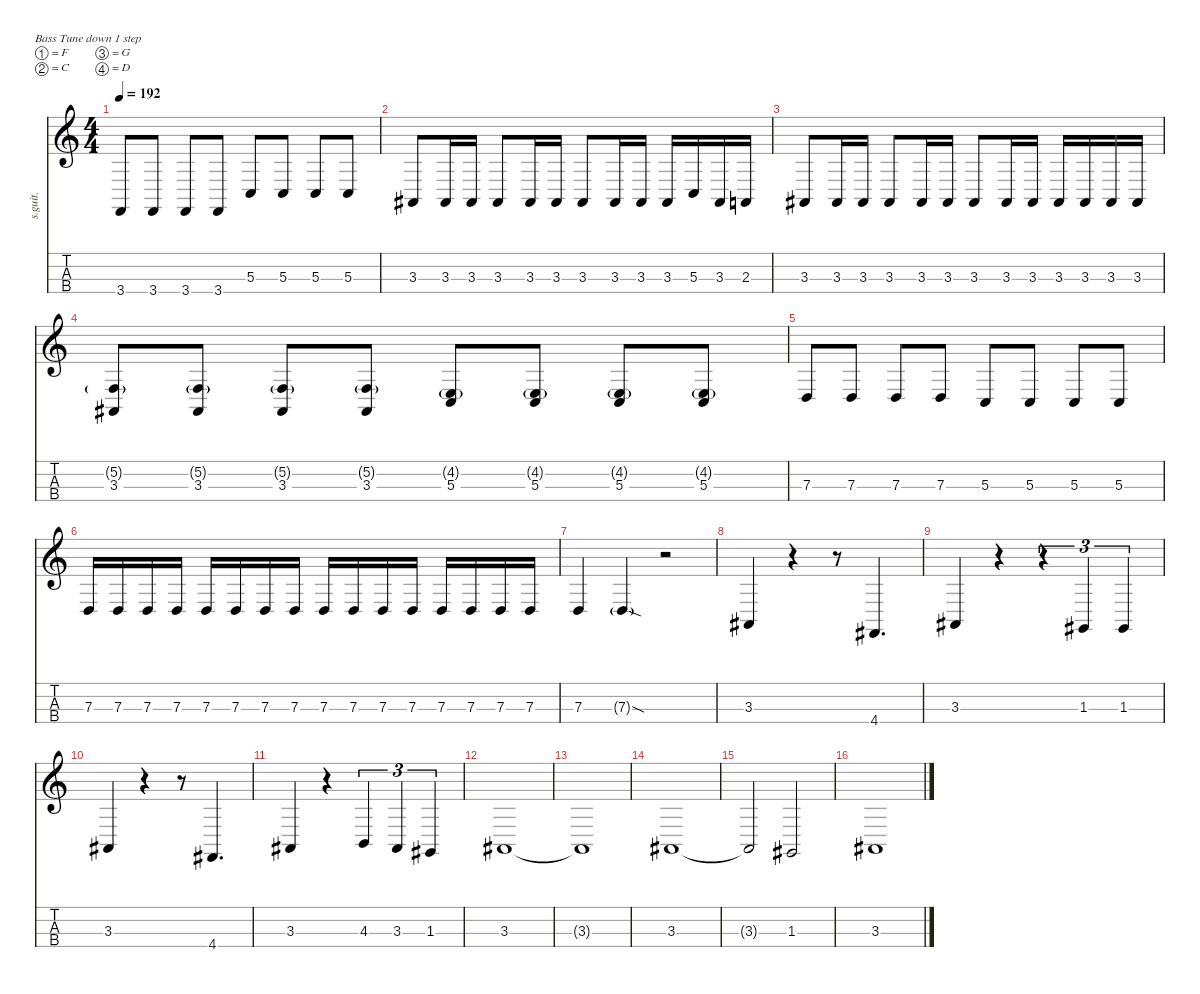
\defaultSystemsLayout 4
\hideDynamics
\bracketExtendMode nobrackets
\track ("Henkka Blacksmith" "s.guit.") {instrument electricbasspick}
\staff {score tabs}
\tuning (F2 C2 G1 D1)
\ts (4 4)
\tempo 192
\clef g2
\ks c
3.4.8{lyrics (0 "") lyrics (1 "") lyrics (2 "") lyrics (3 "") lyrics (4 "") dy f} 3.4.8{lyrics (0 "") lyrics (1 "") lyrics (2 "") lyrics (3 "") lyrics (4 "")} 3.4.8{lyrics (0 "") lyrics (1 "") lyrics (2 "") lyrics (3 "") lyrics (4 "")} 3.4.8{lyrics (0 "") lyrics (1 "") lyrics (2 "") lyrics (3 "") lyrics (4 "")} 5.3.8{lyrics (0 "") lyrics (1 "") lyrics (2 "") lyrics (3 "") lyrics (4 "")} 5.3.8{lyrics (0 "") lyrics (1 "") lyrics (2 "") lyrics (3 "") lyrics (4 "")} 5.3.8{lyrics (0 "") lyrics (1 "") lyrics (2 "") lyrics (3 "") lyrics (4 "")} 5.3.8{lyrics (0 "") lyrics (1 "") lyrics (2 "") lyrics (3 "") lyrics (4 "")} |
3.3{acc #}.8{lyrics (0 "") lyrics (1 "") lyrics (2 "") lyrics (3 "") lyrics (4 "")} 3.3{acc #}.16{lyrics (0 "") lyrics (1 "") lyrics (2 "") lyrics (3 "") lyrics (4 "")} 3.3{acc #}.16{lyrics (0 "") lyrics (1 "") lyrics (2 "") lyrics (3 "") lyrics (4 "")} 3.3{acc #}.8{lyrics (0 "") lyrics (1 "") lyrics (2 "") lyrics (3 "") lyrics (4 "")} 3.3{acc #}.16{lyrics (0 "") lyrics (1 "") lyrics (2 "") lyrics (3 "") lyrics (4 "")} 3.3{acc #}.16{lyrics (0 "") lyrics (1 "") lyrics (2 "") lyrics (3 "") lyrics (4 "")} 3.3{acc #}.8{lyrics (0 "") lyrics (1 "") lyrics (2 "") lyrics (3 "") lyrics (4 "")} 3.3{acc #}.16{lyrics (0 "") lyrics (1 "") lyrics (2 "") lyrics (3 "") lyrics (4 "")} 3.3{acc #}.16{lyrics (0 "") lyrics (1 "") lyrics (2 "") lyrics (3 "") lyrics (4 "")} 3.3{acc #}.16{lyrics (0 "") lyrics (1 "") lyrics (2 "") lyrics (3 "") lyrics (4 "")} 5.3.16{lyrics (0 "") lyrics (1 "") lyrics (2 "") lyrics (3 "") lyrics (4 "")} 3.3{acc #}.16{lyrics (0 "") lyrics (1 "") lyrics (2 "") lyrics (3 "") lyrics (4 "")} 2.3.16{lyrics (0 "") lyrics (1 "") lyrics (2 "") lyrics (3 "") lyrics (4 "")} |
3.3{acc #}.8{lyrics (0 "") lyrics (1 "") lyrics (2 "") lyrics (3 "") lyrics (4 "")} 3.3{acc #}.16{lyrics (0 "") lyrics (1 "") lyrics (2 "") lyrics (3 "") lyrics (4 "")} 3.3{acc #}.16{lyrics (0 "") lyrics (1 "") lyrics (2 "") lyrics (3 "") lyrics (4 "")} 3.3{acc #}.8{lyrics (0 "") lyrics (1 "") lyrics (2 "") lyrics (3 "") lyrics (4 "")} 3.3{acc #}.16{lyrics (0 "") lyrics (1 "") lyrics (2 "") lyrics (3 "") lyrics (4 "")} 3.3{acc #}.16{lyrics (0 "") lyrics (1 "") lyrics (2 "") lyrics (3 "") lyrics (4 "")} 3.3{acc #}.8{lyrics (0 "") lyrics (1 "") lyrics (2 "") lyrics (3 "") lyrics (4 "")} 3.3{acc #}.16{lyrics (0 "") lyrics (1 "") lyrics (2 "") lyrics (3 "") lyrics (4 "")} 3.3{acc #}.16{lyrics (0 "") lyrics (1 "") lyrics (2 "") lyrics (3 "") lyrics (4 "")} 3.3{acc #}.16{lyrics (0 "") lyrics (1 "") lyrics (2 "") lyrics (3 "") lyrics (4 "")} 3.3{acc #}.16{lyrics (0 "") lyrics (1 "") lyrics (2 "") lyrics (3 "") lyrics (4 "")} 3.3{acc #}.16{lyrics (0 "") lyrics (1 "") lyrics (2 "") lyrics (3 "") lyrics (4 "")} 3.3{acc #}.16{lyrics (0 "") lyrics (1 "") lyrics (2 "") lyrics (3 "") lyrics (4 "")} |
(5.2{g} 3.3{acc #}).8{lyrics (0 "") lyrics (1 "") lyrics (2 "") lyrics (3 "") lyrics (4 "")} (5.2{g} 3.3{acc #}).8{lyrics (0 "") lyrics (1 "") lyrics (2 "") lyrics (3 "") lyrics (4 "")} (5.2{g} 3.3{acc #}).8{lyrics (0 "") lyrics (1 "") lyrics (2 "") lyrics (3 "") lyrics (4 "")} (5.2{g} 3.3{acc #}).8{lyrics (0 "") lyrics (1 "") lyrics (2 "") lyrics (3 "") lyrics (4 "")} (4.2{g} 5.3).8{lyrics (0 "") lyrics (1 "") lyrics (2 "") lyrics (3 "") lyrics (4 "")} (4.2{g} 5.3).8{lyrics (0 "") lyrics (1 "") lyrics (2 "") lyrics (3 "") lyrics (4 "")} (4.2{g} 5.3).8{lyrics (0 "") lyrics (1 "") lyrics (2 "") lyrics (3 "") lyrics (4 "")} (4.2{g} 5.3).8{lyrics (0 "") lyrics (1 "") lyrics (2 "") lyrics (3 "") lyrics (4 "")} |
7.3.8{lyrics (0 "") lyrics (1 "") lyrics (2 "") lyrics (3 "") lyrics (4 "")} 7.3.8{lyrics (0 "") lyrics (1 "") lyrics (2 "") lyrics (3 "") lyrics (4 "")} 7.3.8{lyrics (0 "") lyrics (1 "") lyrics (2 "") lyrics (3 "") lyrics (4 "")} 7.3.8{lyrics (0 "") lyrics (1 "") lyrics (2 "") lyrics (3 "") lyrics (4 "")} 5.3.8{lyrics (0 "") lyrics (1 "") lyrics (2 "") lyrics (3 "") lyrics (4 "")} 5.3.8{lyrics (0 "") lyrics (1 "") lyrics (2 "") lyrics (3 "") lyrics (4 "")} 5.3.8{lyrics (0 "") lyrics (1 "") lyrics (2 "") lyrics (3 "") lyrics (4 "")} 5.3.8{lyrics (0 "") lyrics (1 "") lyrics (2 "") lyrics (3 "") lyrics (4 "")} |
7.3.16{lyrics (0 "") lyrics (1 "") lyrics (2 "") lyrics (3 "") lyrics (4 "")} 7.3.16{lyrics (0 "") lyrics (1 "") lyrics (2 "") lyrics (3 "") lyrics (4 "")} 7.3.16{lyrics (0 "") lyrics (1 "") lyrics (2 "") lyrics (3 "") lyrics (4 "")} 7.3.16{lyrics (0 "") lyrics (1 "") lyrics (2 "") lyrics (3 "") lyrics (4 "")} 7.3.16{lyrics (0 "") lyrics (1 "") lyrics (2 "") lyrics (3 "") lyrics (4 "")} 7.3.16{lyrics (0 "") lyrics (1 "") lyrics (2 "") lyrics (3 "") lyrics (4 "")} 7.3.16{lyrics (0 "") lyrics (1 "") lyrics (2 "") lyrics (3 "") lyrics (4 "")} 7.3.16{lyrics (0 "") lyrics (1 "") lyrics (2 "") lyrics (3 "") lyrics (4 "")} 7.3.16{lyrics (0 "") lyrics (1 "") lyrics (2 "") lyrics (3 "") lyrics (4 "")} 7.3.16{lyrics (0 "") lyrics (1 "") lyrics (2 "") lyrics (3 "") lyrics (4 "")} 7.3.16{lyrics (0 "") lyrics (1 "") lyrics (2 "") lyrics (3 "") lyrics (4 "")} 7.3.16{lyrics (0 "") lyrics (1 "") lyrics (2 "") lyrics (3 "") lyrics (4 "")} 7.3.16{lyrics (0 "") lyrics (1 "") lyrics (2 "") lyrics (3 "") lyrics (4 "")} 7.3.16{lyrics (0 "") lyrics (1 "") lyrics (2 "") lyrics (3 "") lyrics (4 "")} 7.3.16{lyrics (0 "") lyrics (1 "") lyrics (2 "") lyrics (3 "") lyrics (4 "")} 7.3.16{lyrics (0 "") lyrics (1 "") lyrics (2 "") lyrics (3 "") lyrics (4 "")} |
7.3.4{lyrics (0 "") lyrics (1 "") lyrics (2 "") lyrics (3 "") lyrics (4 "")} 7.3{sod g}.4{lyrics (0 "") lyrics (1 "") lyrics (2 "") lyrics (3 "") lyrics (4 "") dy mp} r.2 |
3.3{acc #}.4{lyrics (0 "") lyrics (1 "") lyrics (2 "") lyrics (3 "") lyrics (4 "") dy f} r.4 r.8 4.4{acc #}.4{d lyrics (0 "") lyrics (1 "") lyrics (2 "") lyrics (3 "") lyrics (4 "")} |
3.3{acc #}.4{lyrics (0 "") lyrics (1 "") lyrics (2 "") lyrics (3 "") lyrics (4 "")} r.4 r.4{tu (3 2)} 1.3{acc #}.4{tu (3 2) lyrics (0 "") lyrics (1 "") lyrics (2 "") lyrics (3 "") lyrics (4 "")} 1.3{acc #}.4{tu (3 2) lyrics (0 "") lyrics (1 "") lyrics (2 "") lyrics (3 "") lyrics (4 "")} |
3.3{acc #}.4{lyrics (0 "") lyrics (1 "") lyrics (2 "") lyrics (3 "") lyrics (4 "")} r.4 r.8 4.4{acc #}.4{d lyrics (0 "") lyrics (1 "") lyrics (2 "") lyrics (3 "") lyrics (4 "")} |
3.3{acc #}.4{lyrics (0 "") lyrics (1 "") lyrics (2 "") lyrics (3 "") lyrics (4 "")} r.4 4.3.4{tu (3 2) lyrics (0 "") lyrics (1 "") lyrics (2 "") lyrics (3 "") lyrics (4 "")} 3.3{acc #}.4{tu (3 2) lyrics (0 "") lyrics (1 "") lyrics (2 "") lyrics (3 "") lyrics (4 "")} 1.3{acc #}.4{tu (3 2) lyrics (0 "") lyrics (1 "") lyrics (2 "") lyrics (3 "") lyrics (4 "")} |
3.3{acc #}.1{lyrics (0 "") lyrics (1 "") lyrics (2 "") lyrics (3 "") lyrics (4 "")} |
3.3{t acc #}.1{lyrics (0 "") lyrics (1 "") lyrics (2 "") lyrics (3 "") lyrics (4 "")} |
3.3{acc #}.1{lyrics (0 "") lyrics (1 "") lyrics (2 "") lyrics (3 "") lyrics (4 "")} |
3.3{t acc #}.2{lyrics (0 "") lyrics (1 "") lyrics (2 "") lyrics (3 "") lyrics (4 "")} 1.3{acc #}.2{lyrics (0 "") lyrics (1 "") lyrics (2 "") lyrics (3 "") lyrics (4 "")} |
3.3{acc #}.1{lyrics (0 "") lyrics (1 "") lyrics (2 "") lyrics (3 "") lyrics (4 "")}
